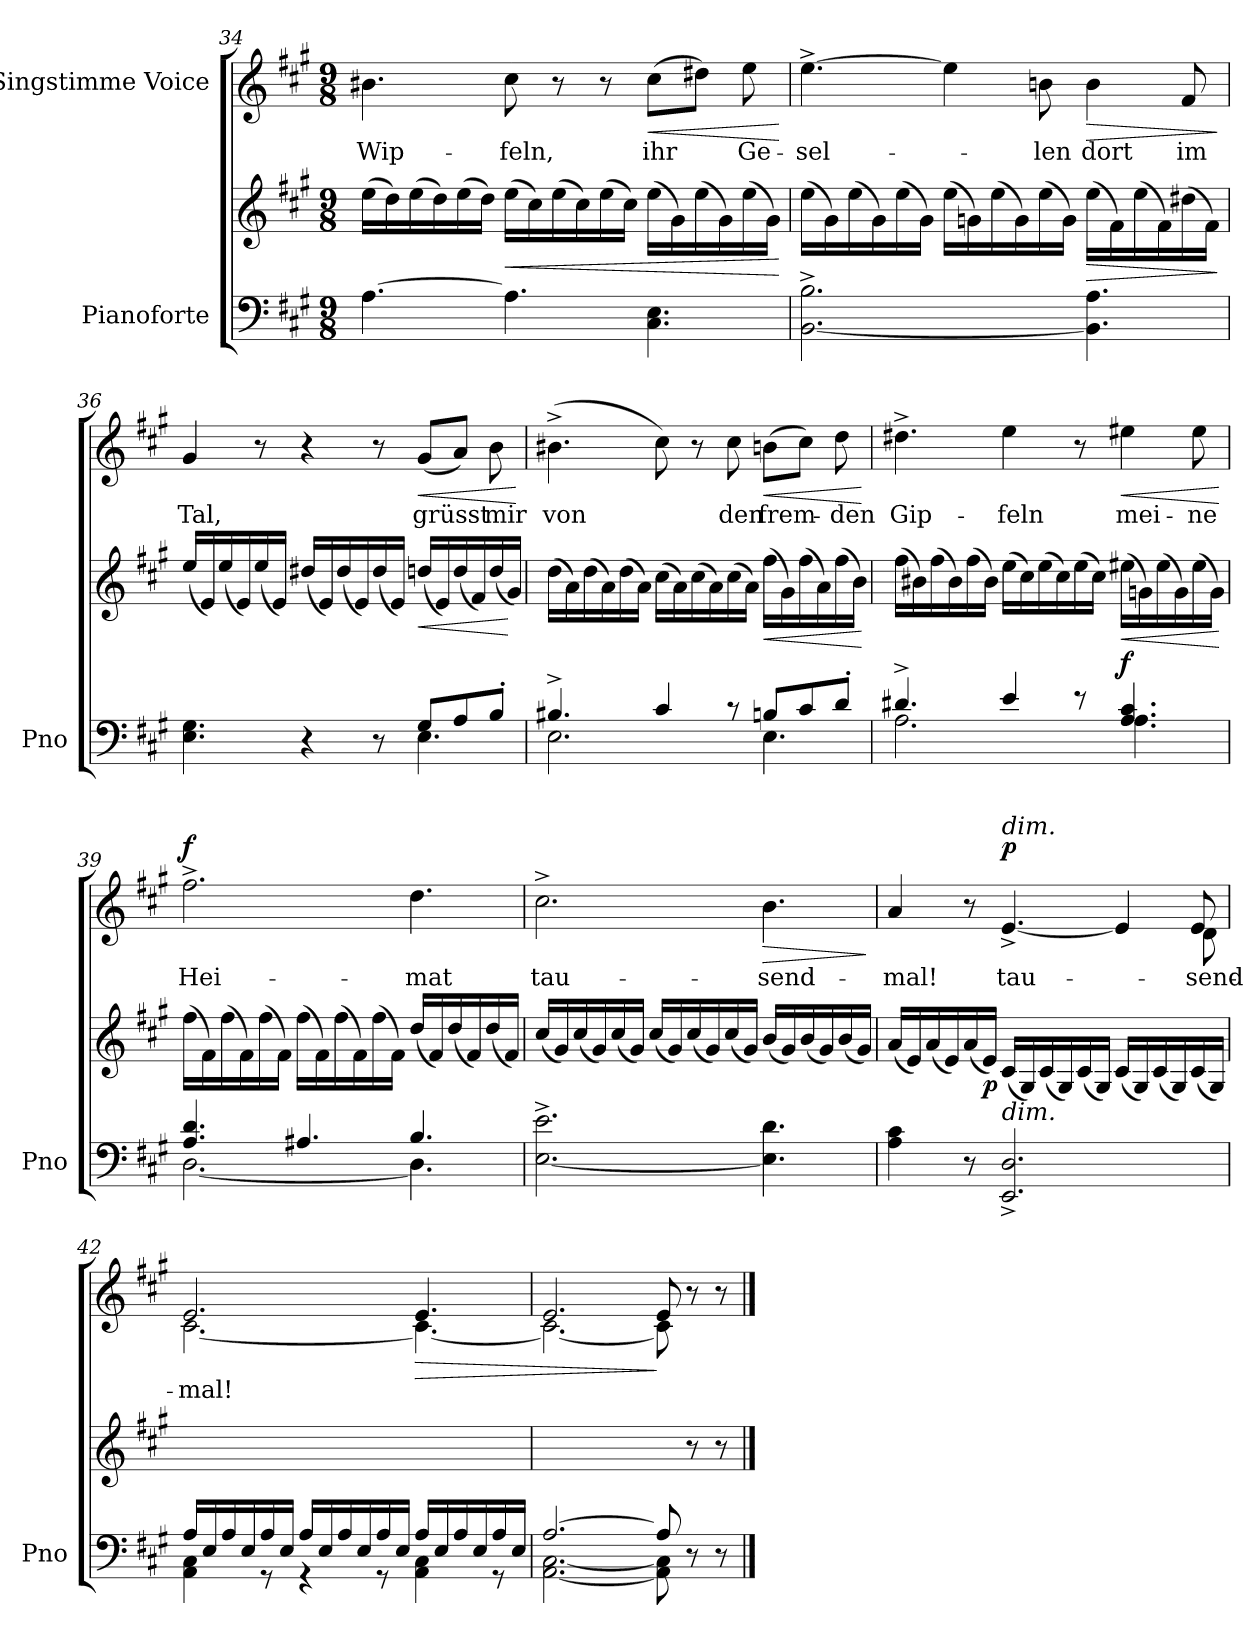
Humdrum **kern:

**kern	**kern	**dynam	**kern	**text	**dynam
*part2	*part2	*part2	*part1	*part1	*part1
*staff3	*staff2	*staff2/3	*staff1	*staff1	*staff1
*I"Pianoforte	*	*	*I"Singstimme Voice	*	*
*I'Pno	*	*	*	*	*
*clefF4	*clefG2	*	*clefG2	*	*
*k[f#c#g#]	*k[f#c#g#]	*	*k[f#c#g#]	*	*
*M9/8	*M9/8	*	*M9/8	*	*
=34	=34	=34	=34	=34	=34
[4.A\	(16ee\LL	.	4.b#X\	Wip-	.
.	16dd\)	.	.	.	.
.	(16ee\	.	.	.	.
.	16dd\)	.	.	.	.
.	(16ee\	.	.	.	.
.	16dd\JJ)	.	.	.	.
!	!	!LO:HP:b	!	!	!
4.A\]	(16ee\LL	<	8cc#\	-feln,	.
.	16cc#\)	.	.	.	.
.	(16ee\	.	8r	.	.
.	16cc#\)	.	.	.	.
.	(16ee\	.	8r	.	.
.	16cc#\JJ)	.	.	.	.
!	!	!	!	!	!LO:HP:b
4.C#\ 4.E\	(16ee\LL	.	(8cc#\L	ihr	<
.	16g#\)	.	.	.	.
.	(16ee\	.	8dd#X\J)	.	.
.	16g#\)	.	.	.	.
.	(16ee\	.	8ee\	Ge-	.
.	16g#\JJ)	.	.	.	.
.	.	[	.	.	[
=35	=35	=35	=35	=35	=35
[<2.BB\^ 2.B\^	(16ee\LL	.	[4.ee^\	-sel-	.
.	16g#\)	.	.	.	.
.	(16ee\	.	.	.	.
.	16g#\)	.	.	.	.
.	(16ee\	.	.	.	.
.	16g#\JJ)	.	.	.	.
.	(16ee\LL	.	4ee\]	.	.
.	16gn\)	.	.	.	.
.	(16ee\	.	.	.	.
.	16g\)	.	.	.	.
.	(16ee\	.	8bn\	-len	.
.	16g\JJ)	.	.	.	.
!	!	!LO:HP:b	!	!	!LO:HP:b
4.BB\] 4.A\	(16ee\LL	>	4b\	dort	>
.	16f#\)	.	.	.	.
.	(16ee\	.	.	.	.
.	16f#\)	.	.	.	.
.	(16dd#X\	.	8f#/	im	.
.	16f#\JJ)	.	.	.	.
.	.	]	.	.	]
=36	=36	=36	=36	=36	=36
*^	*	*	*	*	*
4.E\ 4.G#\	2.ryy	(16ee/LL	.	4g#/	Tal,	.
.	.	16e/)	.	.	.	.
.	.	(16ee/	.	.	.	.
.	.	16e/)	.	.	.	.
.	.	(16ee/	.	8r	.	.
.	.	16e/JJ)	.	.	.	.
4r	.	(16dd#X/LL	.	4r	.	.
.	.	16e/)	.	.	.	.
.	.	(16dd#/	.	.	.	.
.	.	16e/)	.	.	.	.
8r	.	(16dd#/	.	8r	.	.
.	.	16e/JJ)	.	.	.	.
!	!	!	!LO:HP:b	!	!	!LO:HP:b
8G#/L	4.E\	(16ddn/LL	<	(8g#/L	grüsst	<
.	.	16e/)	.	.	.	.
8A/	.	(16dd/	.	8a/J)	.	.
.	.	16f#/)	.	.	.	.
8B'/J	.	(16dd/	.	8b\	mir	.
.	.	16g#/JJ)	[	.	.	.
*v	*v	*	*	*	*	*
.	.	.	.	.	[
=37	=37	=37	=37	=37	=37
*^	*	*	*	*	*
4.B#X^/	2.E\	(16dd\LL	.	(4.b#X^\	von	.
.	.	16a\)	.	.	.	.
.	.	(16dd\	.	.	.	.
.	.	16a\)	.	.	.	.
.	.	(16dd\	.	.	.	.
.	.	16a\JJ)	.	.	.	.
4c#/	.	(16cc#\LL	.	8cc#\)	.	.
.	.	16a\)	.	.	.	.
.	.	(16cc#\	.	8r	.	.
.	.	16a\)	.	.	.	.
8r	.	(16cc#\	.	8cc#\	den	.
.	.	16a\JJ)	.	.	.	.
!	!	!	!LO:HP:b	!	!	!LO:HP:b
8Bn/L	4.E\	(16ff#\LL	<	(8bn\L	frem-	<
.	.	16g#\)	.	.	.	.
8c#/	.	(16ff#\	.	8cc#\J)	.	.
.	.	16a\)	.	.	.	.
8d'/J	.	(16ff#\	.	8dd\	-den	.
.	.	16b\JJ)	.	.	.	.
*v	*v	*	*	*	*	*
.	.	[	.	.	[
=38	=38	=38	=38	=38	=38
*^	*	*	*	*	*
4.d#X^/	2.A\	(16ff#\LL	.	4.dd#X^\	Gip-	.
.	.	16b#X\)	.	.	.	.
.	.	(16ff#\	.	.	.	.
.	.	16b#\)	.	.	.	.
.	.	(16ff#\	.	.	.	.
.	.	16b#\JJ)	.	.	.	.
4e/	.	(16ee\LL	.	4ee\	-feln	.
.	.	16cc#\)	.	.	.	.
.	.	(16ee\	.	.	.	.
.	.	16cc#\)	.	.	.	.
8r	.	(16ee\	.	8r	.	.
.	.	16cc#\JJ)	.	.	.	.
!	!	!	!LO:HP:b	!	!	!LO:HP:b
!	!	!	!LO:DY:n=1:a=2	!	!	!
4.A/ 4.c#/	4.A\	(16ee#X\LL	< f	4ee#X\	mei-	<
.	.	16gn\)	.	.	.	.
.	.	(16ee#\	.	.	.	.
.	.	16g\)	.	.	.	.
.	.	(16ee#\	.	8ee#\	-ne	.
.	.	16g\JJ)	.	.	.	.
*v	*v	*	*	*	*	*
.	.	[	.	.	[
=39	=39	=39	=39	=39	=39
*^	*	*	*	*	*
!	!	!	!	!	!	!LO:DY:a
4.A/ 4.d/	[2.D\	(16ff#\LL	.	2.ff#^\	Hei-	f
.	.	16f#\)	.	.	.	.
.	.	(16ff#\	.	.	.	.
.	.	16f#\)	.	.	.	.
.	.	(16ff#\	.	.	.	.
.	.	16f#\JJ)	.	.	.	.
4.A#X/	.	(16ff#\LL	.	.	.	.
.	.	16f#\)	.	.	.	.
.	.	(16ff#\	.	.	.	.
.	.	16f#\)	.	.	.	.
.	.	(16ff#\	.	.	.	.
.	.	16f#\JJ)	.	.	.	.
4.B/	4.D\]	(16dd/LL	.	4.dd\	-mat	.
.	.	16f#/)	.	.	.	.
.	.	(16dd/	.	.	.	.
.	.	16f#/)	.	.	.	.
.	.	(16dd/	.	.	.	.
.	.	16f#/JJ)	.	.	.	.
*v	*v	*	*	*	*	*
=40	=40	=40	=40	=40	=40
[2.E\^ 2.e\^	(16cc#/LL	.	2.cc#^\	tau-	.
.	16g#/)	.	.	.	.
.	(16cc#/	.	.	.	.
.	16g#/)	.	.	.	.
.	(16cc#/	.	.	.	.
.	16g#/JJ)	.	.	.	.
.	(16cc#/LL	.	.	.	.
.	16g#/)	.	.	.	.
.	(16cc#/	.	.	.	.
.	16g#/)	.	.	.	.
.	(16cc#/	.	.	.	.
.	16g#/JJ)	.	.	.	.
!	!	!	!	!	!LO:HP:b
4.E\] 4.d\	(16b/LL	.	4.b\	-send-	>
.	16g#/)	.	.	.	.
.	(16b/	.	.	.	.
.	16g#/)	.	.	.	.
.	(16b/	.	.	.	.
.	16g#/JJ)	.	.	.	.
.	.	.	.	.	]
=41	=41	=41	=41	=41	=41
*	*	*	*^	*	*
4A\ 4c#\	(16a/LL	.	4a/	1ryy	-mal!	.
.	16e/)	.	.	.	.	.
.	(16a/	.	.	.	.	.
.	16e/)	.	.	.	.	.
8r	(16a/	.	8r	.	.	.
!	!	!LO:DY:b	!	!	!	!
.	16e/JJ)	p	.	.	.	.
!	!	!	!LO:TX:a:i:t=dim.	!	!	!
!	!LO:TX:b:i:t=dim.	!	!	!	!	!
!	!	!	!	!	!	!LO:DY:a
2.EE/^ 2.D/^	(16c#/LL	.	[<4.e^/	.	tau-	p
.	16G#/)	.	.	.	.	.
.	(16c#/	.	.	.	.	.
.	16G#/)	.	.	.	.	.
.	(16c#/	.	.	.	.	.
.	16G#/JJ)	.	.	.	.	.
.	(16c#/LL	.	4e/]	.	.	.
.	16G#/)	.	.	.	.	.
.	(16c#/	.	.	.	.	.
.	16G#/)	.	.	.	.	.
.	(16c#/	.	8e/	8d\	-send-	.
.	16G#/JJ)	.	.	.	.	.
=42	=42	=42	=42	=42	=42	=42
*^	*	*	*	*^	*	*
16A/LL	4AA\ 4C#\	4.ryy	.	2.e/	[2.c#\	4.ryy	-mal!	.
16E/	.	.	.	.	.	.	.	.
16A/	.	.	.	.	.	.	.	.
16E/	.	.	.	.	.	.	.	.
16A/	8r	.	.	.	.	.	.	.
16E/JJ	.	.	.	.	.	.	.	.
16A/LL	4r	4.ryy	.	.	.	4.ryy	.	.
16E/	.	.	.	.	.	.	.	.
16A/	.	.	.	.	.	.	.	.
16E/	.	.	.	.	.	.	.	.
16A/	8r	.	.	.	.	.	.	.
16E/JJ	.	.	.	.	.	.	.	.
!	!	!	!	!	!	!	!	!LO:HP:b
16A/LL	4AA\ 4C#\	4.ryy	.	4.e/	4.c#\_	4.ryy	.	>
16E/	.	.	.	.	.	.	.	.
16A/	.	.	.	.	.	.	.	.
16E/	.	.	.	.	.	.	.	.
16A/	8r	.	.	.	.	.	.	.
16E/JJ	.	.	.	.	.	.	.	.
*	*	*	*	*	*v	*v	*	*
=43	=43	=43	=43	=43	=43	=43	=43
[2.A/	[2.AA\ [2.C#\	4.ryy	.	2.e/	2.c#\_	.	.
.	.	4.ryy	.	.	.	.	.
8A/]	8AA\] 8C#\]	8ryy	.	8e/	8c#\]	.	]
8r	4ryy	8r	.	8r	4ryy	.	.
8r	.	8r	.	8r	.	.	.
*v	*v	*	*	*v	*v	*	*
==	==	==	==	==	==
*-	*-	*-	*-	*-	*-
